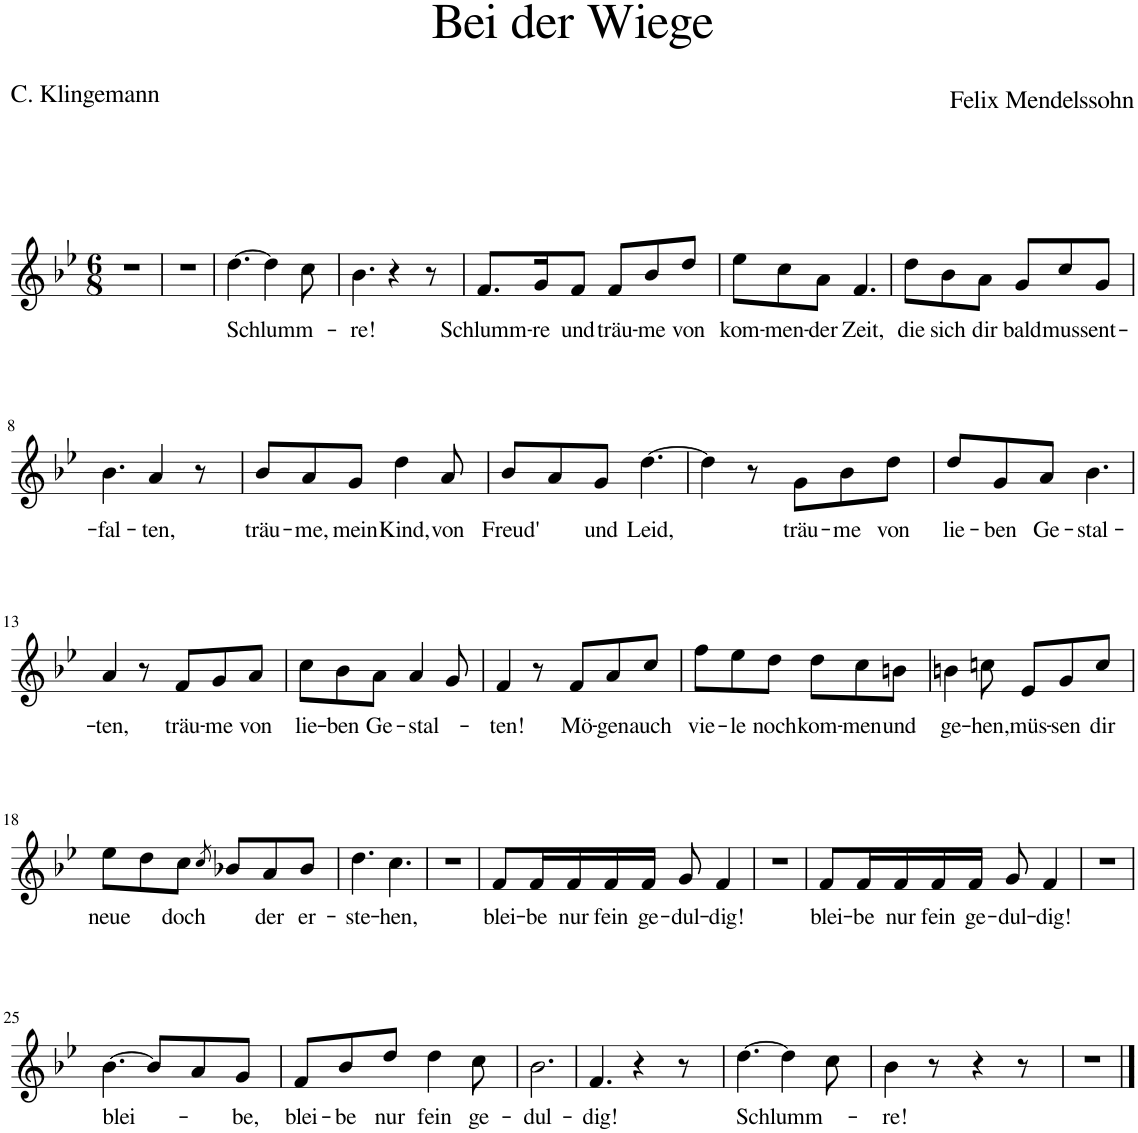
**kern	**text
*part1	*part1
*staff1	*staff1
*I"Piano	*
*I'Pno	*
*clefG2	*
*k[b-e-]	*
*M6/8	*
=1	=1
2.r	.
=2	=2
2.r	.
=3	=3
!	!LO:LY:b
[4.dd\	Schlumm-
4dd\]	.
8cc\	.
=4	=4
!	!LO:LY:b
4.b-\	-re!
4r	.
8r	.
=5	=5
!	!LO:LY:b
8.f/L	Schlumm-
!	!LO:LY:b
16g/K	-re
!	!LO:LY:b
8f/J	und
!	!LO:LY:b
8f/L	träu-
!	!LO:LY:b
8b-/	-me
!	!LO:LY:b
8dd/J	von
=6	=6
!	!LO:LY:b
8ee-\L	kom-
!	!LO:LY:b
8cc\	-men-
!	!LO:LY:b
8a\J	-der
!	!LO:LY:b
4.f/	Zeit,
=7	=7
!	!LO:LY:b
8dd\L	die
!	!LO:LY:b
8b-\	sich
!	!LO:LY:b
8a\J	dir
!	!LO:LY:b
8g/L	bald
!	!LO:LY:b
8cc/	muss
!	!LO:LY:b
8g/J	ent-
!!LO:LB:g=z
=8	=8
!	!LO:LY:b
4.b-\	-fal-
!	!LO:LY:b
4a/	-ten,
8r	.
=9	=9
!	!LO:LY:b
8b-/L	träu-
!	!LO:LY:b
8a/	-me,
!	!LO:LY:b
8g/J	mein
!	!LO:LY:b
4dd\	Kind,
!	!LO:LY:b
8a/	von
=10	=10
!	!LO:LY:b
8b-/L	Freud'
8a/	.
!	!LO:LY:b
8g/J	und
!	!LO:LY:b
[4.dd\	Leid,
=11	=11
4dd\]	.
8r	.
!	!LO:LY:b
8g\L	träu-
!	!LO:LY:b
8b-\	-me
!	!LO:LY:b
8dd\J	von
=12	=12
!	!LO:LY:b
8dd/L	lie-
!	!LO:LY:b
8g/	-ben
!	!LO:LY:b
8a/J	Ge-
!	!LO:LY:b
4.b-\	-stal-
!!LO:LB:g=z
=13	=13
!	!LO:LY:b
4a/	-ten,
8r	.
!	!LO:LY:b
8f/L	träu-
!	!LO:LY:b
8g/	-me
!	!LO:LY:b
8a/J	von
=14	=14
!	!LO:LY:b
8cc\L	lie-
!	!LO:LY:b
8b-\	-ben
!	!LO:LY:b
8a\J	Ge-
!	!LO:LY:b
4a/	-stal-
8g/	.
=15	=15
!	!LO:LY:b
4f/	-ten!
8r	.
!	!LO:LY:b
8f/L	Mö-
!	!LO:LY:b
8a/	-gen
!	!LO:LY:b
8cc/J	auch
=16	=16
!	!LO:LY:b
8ff\L	vie-
!	!LO:LY:b
8ee-\	-le
!	!LO:LY:b
8dd\J	noch
!	!LO:LY:b
8dd\L	kom-
!	!LO:LY:b
8cc\	-men
!	!LO:LY:b
8bn\J	und
=17	=17
!	!LO:LY:b
4bn\	ge-
!	!LO:LY:b
8ccn\	-hen,
!	!LO:LY:b
8e-/L	müs-
!	!LO:LY:b
8g/	-sen
!	!LO:LY:b
8cc/J	dir
!!LO:LB:g=z
=18	=18
!	!LO:LY:b
8ee-\L	neue
8dd\	.
!	!LO:LY:b
8cc\J	doch
8qcc/	.
8b-X/L	.
!	!LO:LY:b
8a/	-der
!	!LO:LY:b
8b-/J	er-
=19	=19
!	!LO:LY:b
4.dd\	-ste-
!	!LO:LY:b
4.cc\	-hen,
=20	=20
2.r	.
=21	=21
!	!LO:LY:b
8f/L	blei-
!	!LO:LY:b
16f/L	-be
!	!LO:LY:b
16f/	nur
!	!LO:LY:b
16f/	fein
!	!LO:LY:b
16f/JJ	ge-
!	!LO:LY:b
8g/	-dul-
!	!LO:LY:b
4f/	-dig!
=22	=22
2.r	.
=23	=23
!	!LO:LY:b
8f/L	blei-
!	!LO:LY:b
16f/L	-be
!	!LO:LY:b
16f/	nur
!	!LO:LY:b
16f/	fein
!	!LO:LY:b
16f/JJ	ge-
!	!LO:LY:b
8g/	-dul-
!	!LO:LY:b
4f/	-dig!
=24	=24
2.r	.
!!LO:LB:g=z
=25	=25
!	!LO:LY:b
[4.b-\	blei-
8b-/L]	.
8a/	.
!	!LO:LY:b
8g/J	-be,
=26	=26
!	!LO:LY:b
8f/L	blei-
!	!LO:LY:b
8b-/	-be
!	!LO:LY:b
8dd/J	nur
!	!LO:LY:b
4dd\	fein
!	!LO:LY:b
8cc\	ge-
=27	=27
!	!LO:LY:b
2.b-\	-dul-
=28	=28
!	!LO:LY:b
4.f/	-dig!
4r	.
8r	.
=29	=29
!	!LO:LY:b
[4.dd\	Schlumm-
4dd\]	.
8cc\	.
=30	=30
!	!LO:LY:b
4b-\	-re!
8r	.
4r	.
8r	.
=31	=31
2.r	.
==	==
*-	*-
